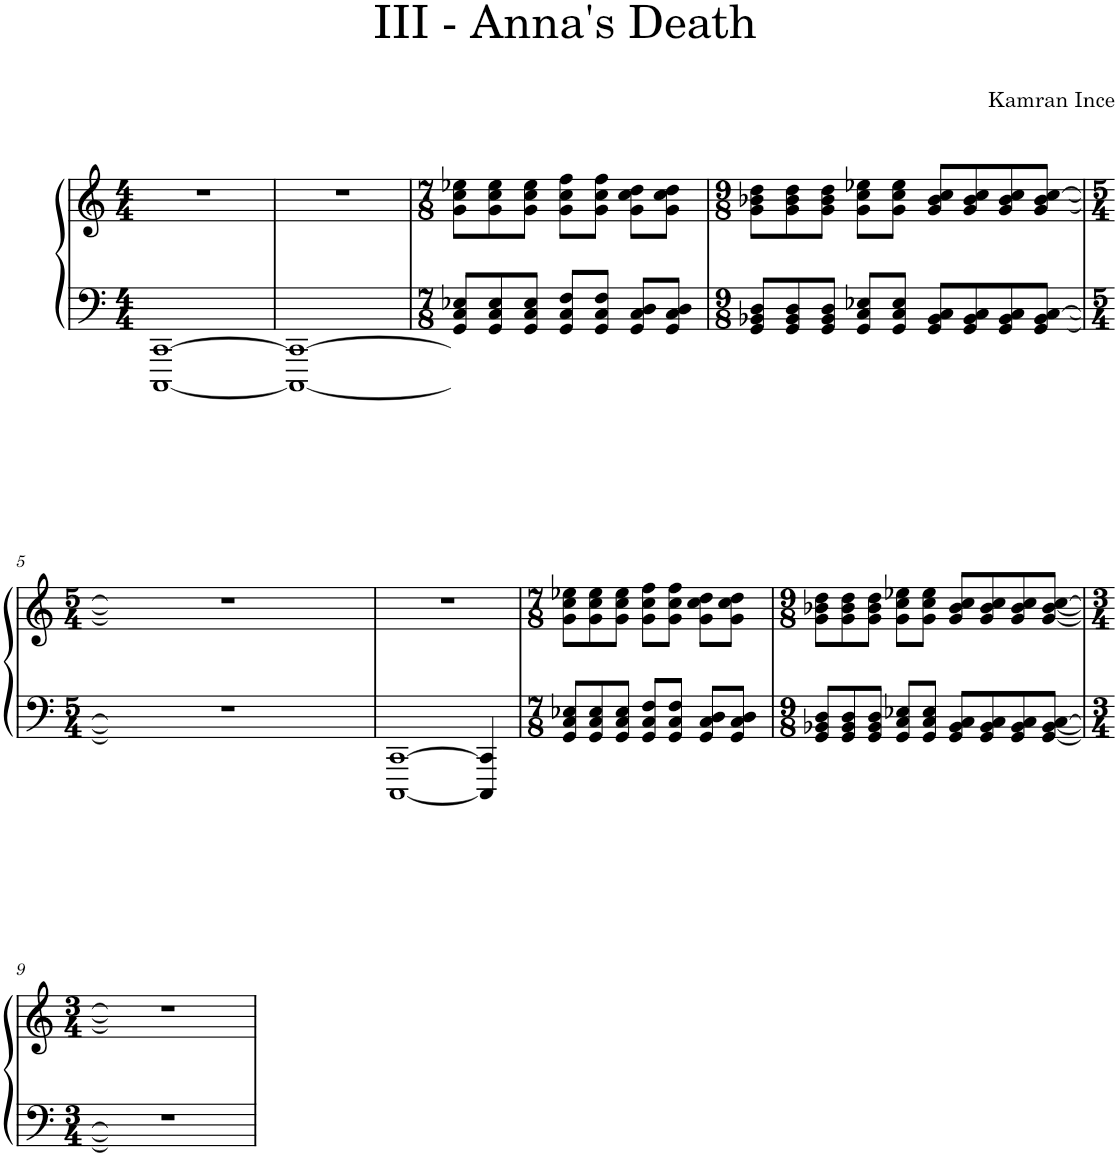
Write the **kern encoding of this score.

**kern	**kern
*part1	*part1
*staff2	*staff1
*I"Piano	*
*I'Pno.	*
*clefF4	*clefG2
*k[]	*k[]
*M4/4	*M4/4
=1	=1
[1CCC [1CC	1r
=2	=2
1CCC_ 1CC_	1r
=3	=3
*M7/8	*M7/8
*^	*
8GG/ 8C/ 8E-X/L	8CCC] 8CC]	8g\ 8cc\ 8ee-X\L
8GG/ 8C/ 8E-/	2.ryy	8g\ 8cc\ 8ee-\
8GG/ 8C/ 8E-/J	.	8g\ 8cc\ 8ee-\J
8GG/ 8C/ 8F/L	.	8g\ 8cc\ 8ff\L
8GG/ 8C/ 8F/J	.	8g\ 8cc\ 8ff\J
8GG/ 8C/ 8D/L	.	8g\ 8cc\ 8dd\L
8GG/ 8C/ 8D/J	.	8g\ 8cc\ 8dd\J
*v	*v	*
=4	=4
*M9/8	*M9/8
8GG/ 8BB-X/ 8D/L	8g\ 8b-X\ 8dd\L
8GG/ 8BB-/ 8D/	8g\ 8b-\ 8dd\
8GG/ 8BB-/ 8D/J	8g\ 8b-\ 8dd\J
8GG/ 8C/ 8E-X/L	8g\ 8cc\ 8ee-X\L
8GG/ 8C/ 8E-/J	8g\ 8cc\ 8ee-\J
8GG/ 8BB-/ 8C/L	8g/ 8b-/ 8cc/L
8GG/ 8BB-/ 8C/	8g/ 8b-/ 8cc/
8GG/ 8BB-/ 8C/	8g/ 8b-/ 8cc/
[<8GG/ [<8BB-/ [>8C/J	[<8g/ [<8b-/ [>8cc/J
!!LO:LB:g=z
=5	=5
*M5/4	*M5/4
*^	*^
4%5r	8GG] 8BB-] 8C]	4%5r	8g] 8b-] 8cc]
.	1ryy	.	1ryy
.	8ryy	.	8ryy
*v	*v	*	*
*	*v	*v
=6	=6
[1CCC [1CC	4%5r
4CCC/] 4CC/]	.
=7	=7
*M7/8	*M7/8
*^	*
8GG/ 8C/ 8E-X/L	8CCC 8CC	8g\ 8cc\ 8ee-X\L
8GG/ 8C/ 8E-/	2.ryy	8g\ 8cc\ 8ee-\
8GG/ 8C/ 8E-/J	.	8g\ 8cc\ 8ee-\J
8GG/ 8C/ 8F/L	.	8g\ 8cc\ 8ff\L
8GG/ 8C/ 8F/J	.	8g\ 8cc\ 8ff\J
8GG/ 8C/ 8D/L	.	8g\ 8cc\ 8dd\L
8GG/ 8C/ 8D/J	.	8g\ 8cc\ 8dd\J
*v	*v	*
=8	=8
*M9/8	*M9/8
8GG/ 8BB-X/ 8D/L	8g\ 8b-X\ 8dd\L
8GG/ 8BB-/ 8D/	8g\ 8b-\ 8dd\
8GG/ 8BB-/ 8D/J	8g\ 8b-\ 8dd\J
8GG/ 8C/ 8E-X/L	8g\ 8cc\ 8ee-X\L
8GG/ 8C/ 8E-/J	8g\ 8cc\ 8ee-\J
8GG/ 8BB-/ 8C/L	8g/ 8b-/ 8cc/L
8GG/ 8BB-/ 8C/	8g/ 8b-/ 8cc/
8GG/ 8BB-/ 8C/	8g/ 8b-/ 8cc/
[<8GG/ [<8BB-/ [>8C/J	[<8g/ [<8b-/ [>8cc/J
!!LO:LB:g=z
=9	=9
*M3/4	*M3/4
*^	*^
2.r	8GG] 8BB-] 8C]	2.r	8g] 8b-] 8cc]
.	2ryy	.	2ryy
.	8ryy	.	8ryy
*v	*v	*	*
*	*v	*v
=	=
*-	*-
